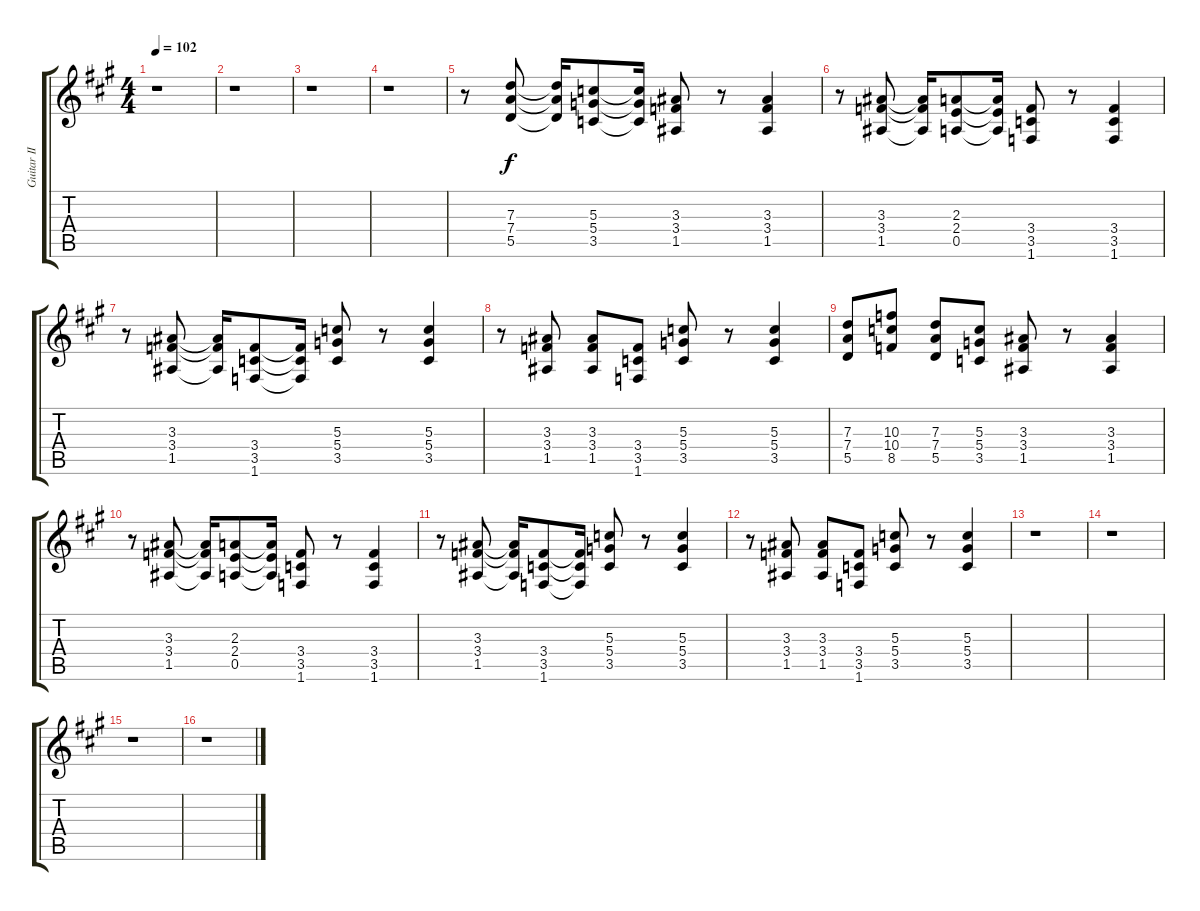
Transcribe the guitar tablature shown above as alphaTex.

\track ("Guitar II" "Guitar II") {instrument overdrivenguitar}
\staff {score tabs}
\tuning (E4 B3 G3 D3 A2 E2) {hide}
\ts (4 4)
\tempo 102
\clef g2
\ks a
r.1{dy f instrument overdrivenguitar} |
r.1 |
r.1 |
r.1 |
r.8 (7.3 7.4 5.5).8 (7.3{t} 7.4{t} 5.5{t}).16 (5.3 5.4 3.5).8 (5.3{t} 5.4{t} 3.5{t}).16 (3.3 3.4 1.5).8 r.8 (3.3 3.4 1.5).4 |
r.8 (3.3 3.4 1.5).8 (3.3{t} 3.4{t} 1.5{t}).16 (2.3 2.4 0.5).8 (2.3{t} 2.4{t} 0.5{t}).16 (3.4 3.5 1.6).8 r.8 (3.4 3.5 1.6).4 |
r.8 (3.3 3.4 1.5).8 (3.3{t} 3.4{t} 1.5{t}).16 (3.4 3.5 1.6).8 (3.4{t} 3.5{t} 1.6{t}).16 (5.3 5.4 3.5).8 r.8 (5.3 5.4 3.5).4 |
r.8 (3.3 3.4 1.5).8 (3.3 3.4 1.5).8 (3.4 3.5 1.6).8 (5.3 5.4 3.5).8 r.8 (5.3 5.4 3.5).4 |
(7.3 7.4 5.5).8 (10.3 10.4 8.5).8 (7.3 7.4 5.5).8 (5.3 5.4 3.5).8 (3.3 3.4 1.5).8 r.8 (3.3 3.4 1.5).4 |
r.8 (3.3 3.4 1.5).8 (3.3{t} 3.4{t} 1.5{t}).16 (2.3 2.4 0.5).8 (2.3{t} 2.4{t} 0.5{t}).16 (3.4 3.5 1.6).8 r.8 (3.4 3.5 1.6).4 |
r.8 (3.3 3.4 1.5).8 (3.3{t} 3.4{t} 1.5{t}).16 (3.4 3.5 1.6).8 (3.4{t} 3.5{t} 1.6{t}).16 (5.3 5.4 3.5).8 r.8 (5.3 5.4 3.5).4 |
r.8 (3.3 3.4 1.5).8 (3.3 3.4 1.5).8 (3.4 3.5 1.6).8 (5.3 5.4 3.5).8 r.8 (5.3 5.4 3.5).4 |
r.1 |
r.1 |
r.1 |
r.1
